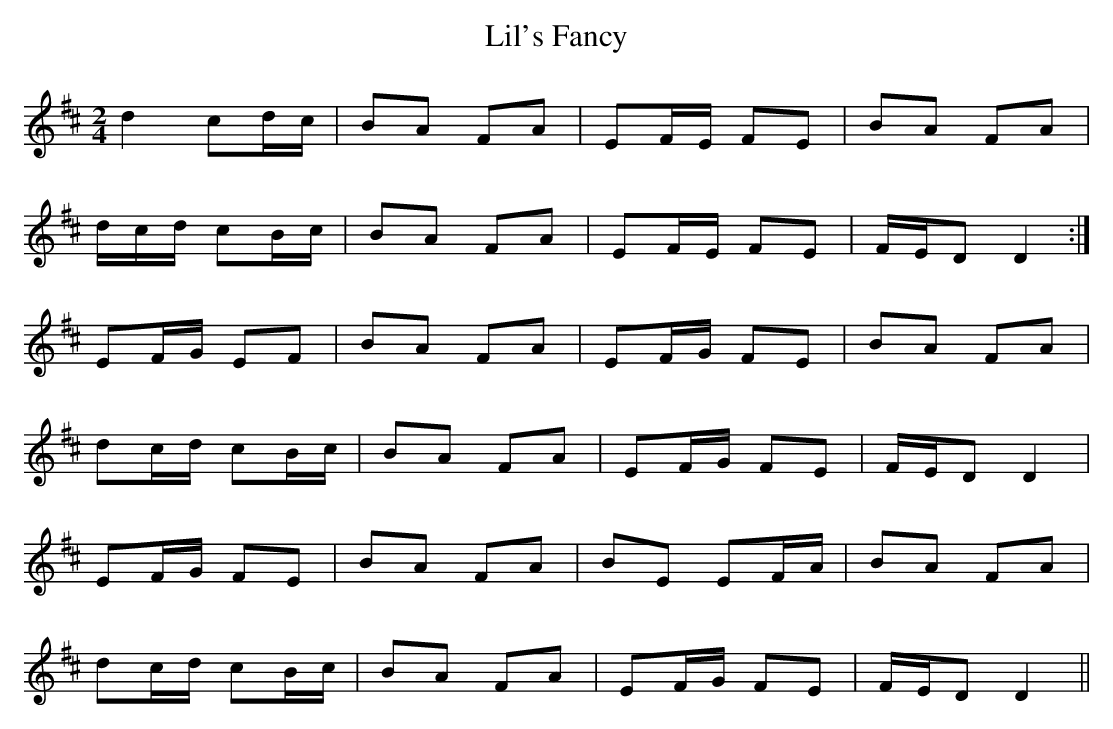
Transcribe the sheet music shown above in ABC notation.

X:1
T: Lil's Fancy
L: 1/8
M: 2/4
K: D
d2 cd/c/|BA FA|EF/E/ FE|BA FA|
d/c/d/ cB/c/|BA FA|EF/E/ FE|F/E/D D2 :|
EF/G/ EF|BA FA|EF/G/ FE|BA FA|
dc/d/ cB/c/|BA FA|EF/G/ FE|F/E/D D2|
EF/G/ FE|BA FA|BE EF/A/|BA FA|
dc/d/ cB/c/|BA FA|EF/G/ FE|F/E/D D2||
